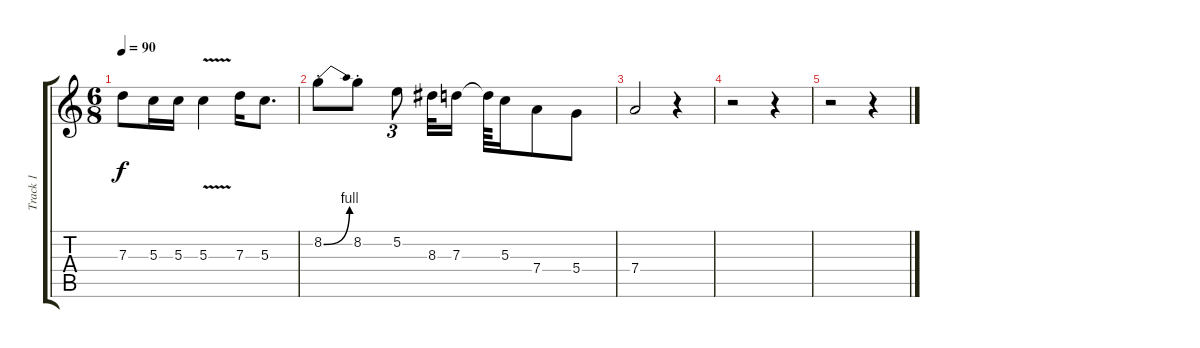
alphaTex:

\track ("Track 1" "Track 1") {instrument distortionguitar}
\staff {score tabs}
\tuning (E4 B3 G3 D3 A2 E2) {hide}
\ts (6 8)
\tempo 90
\clef g2
\ks c
7.3{t}.8{dy f} 5.3.16 5.3.16 5.3{v}.4 7.3.16 5.3.8{d} |
8.2{be (bend 0 0 60 4) st}.8 8.2{st}.8 5.2.8{tu (3 2)} 8.3.32 7.3.16 7.3{t}.64 5.3.16 7.4.8 5.4.8 |
7.4.2 r.4 |
r.2 r.4 |
r.2 r.4
